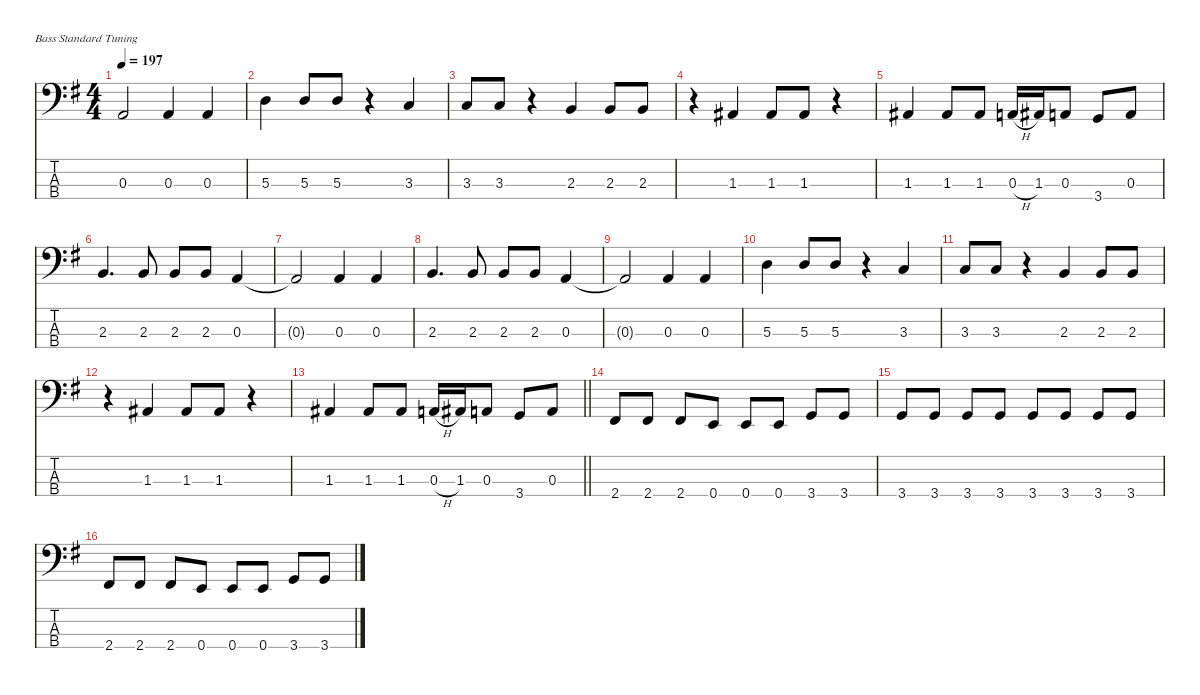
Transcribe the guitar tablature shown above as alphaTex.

\defaultSystemsLayout 4
\hideDynamics
\bracketExtendMode nobrackets
\singleTrackTrackNamePolicy hidden
\multiTrackTrackNamePolicy hidden
\firstSystemTrackNameMode fullname
\firstSystemTrackNameOrientation horizontal
\otherSystemsTrackNameOrientation horizontal
\track ("Bass" "el.bs.") {defaultSystemsLayout 4 instrument electricbassfinger}
\staff {score tabs}
\tuning (G2 D2 A1 E1)
\ts (4 4)
\tempo 197
\clef f4
\ks eminor
0.3{t acc forcenatural}.2{dy f beam Up} 0.3{acc forcenatural}.4{beam Up} 0.3{acc forcenatural}.4{beam Up} |
5.3{acc forcenatural}.4{beam Down} 5.3{acc forcenatural}.8{beam Up} 5.3{acc forcenatural}.8{beam Up} r.4{beam Up} 3.3{acc forcenatural}.4{beam Up} |
3.3{acc forcenatural}.8{beam Up} 3.3{acc forcenatural}.8{beam Up} r.4{beam Up} 2.3{acc forcenatural}.4{beam Up} 2.3{acc forcenatural}.8{beam Up} 2.3{acc forcenatural}.8{beam Up} |
r.4{beam Down} 1.3{acc #}.4{beam Up} 1.3{acc #}.8{beam Up} 1.3{acc #}.8{beam Up} r.4{beam Up} |
1.3{acc #}.4{beam Up} 1.3{acc #}.8{beam Up} 1.3{acc #}.8{beam Up} 0.3{h acc forcenatural}.16{beam Up} 1.3{acc #}.16{beam Up} 0.3{acc forcenatural}.8{beam Up} 3.4{acc forcenatural}.8{beam Up} 0.3{acc forcenatural}.8{beam Up} |
2.3{acc forcenatural}.4{d beam Up} 2.3{acc forcenatural}.8{beam Up} 2.3{acc forcenatural}.8{beam Up} 2.3{acc forcenatural}.8{beam Up} 0.3{acc forcenatural}.4{beam Up} |
0.3{t acc forcenatural}.2{beam Up} 0.3{acc forcenatural}.4{beam Up} 0.3{acc forcenatural}.4{beam Up} |
2.3{acc forcenatural}.4{d beam Up} 2.3{acc forcenatural}.8{beam Up} 2.3{acc forcenatural}.8{beam Up} 2.3{acc forcenatural}.8{beam Up} 0.3{acc forcenatural}.4{beam Up} |
0.3{t acc forcenatural}.2{beam Up} 0.3{acc forcenatural}.4{beam Up} 0.3{acc forcenatural}.4{beam Up} |
5.3{acc forcenatural}.4{beam Down} 5.3{acc forcenatural}.8{beam Up} 5.3{acc forcenatural}.8{beam Up} r.4{beam Up} 3.3{acc forcenatural}.4{beam Up} |
3.3{acc forcenatural}.8{beam Up} 3.3{acc forcenatural}.8{beam Up} r.4{beam Up} 2.3{acc forcenatural}.4{beam Up} 2.3{acc forcenatural}.8{beam Up} 2.3{acc forcenatural}.8{beam Up} |
r.4{beam Down} 1.3{acc #}.4{beam Up} 1.3{acc #}.8{beam Up} 1.3{acc #}.8{beam Up} r.4{beam Up} |
\barLineRight lightlight
1.3{acc #}.4{beam Up} 1.3{acc #}.8{beam Up} 1.3{acc #}.8{beam Up} 0.3{h acc forcenatural}.16{beam Up} 1.3{acc #}.16{beam Up} 0.3{acc forcenatural}.8{beam Up} 3.4{acc forcenatural}.8{beam Up} 0.3{acc forcenatural}.8{beam Up} |
2.4{acc #}.8{beam Up} 2.4{acc #}.8{beam Up} 2.4{acc #}.8{beam Up} 0.4{acc forcenatural}.8{beam Up} 0.4{acc forcenatural}.8{beam Up} 0.4{acc forcenatural}.8{beam Up} 3.4{acc forcenatural}.8{beam Up} 3.4{acc forcenatural}.8{beam Up} |
3.4{acc forcenatural}.8{beam Up} 3.4{acc forcenatural}.8{beam Up} 3.4{acc forcenatural}.8{beam Up} 3.4{acc forcenatural}.8{beam Up} 3.4{acc forcenatural}.8{beam Up} 3.4{acc forcenatural}.8{beam Up} 3.4{acc forcenatural}.8{beam Up} 3.4{acc forcenatural}.8{beam Up} |
2.4{acc #}.8{beam Up} 2.4{acc #}.8{beam Up} 2.4{acc #}.8{beam Up} 0.4{acc forcenatural}.8{beam Up} 0.4{acc forcenatural}.8{beam Up} 0.4{acc forcenatural}.8{beam Up} 3.4{acc forcenatural}.8{beam Up} 3.4{acc forcenatural}.8{beam Up}
